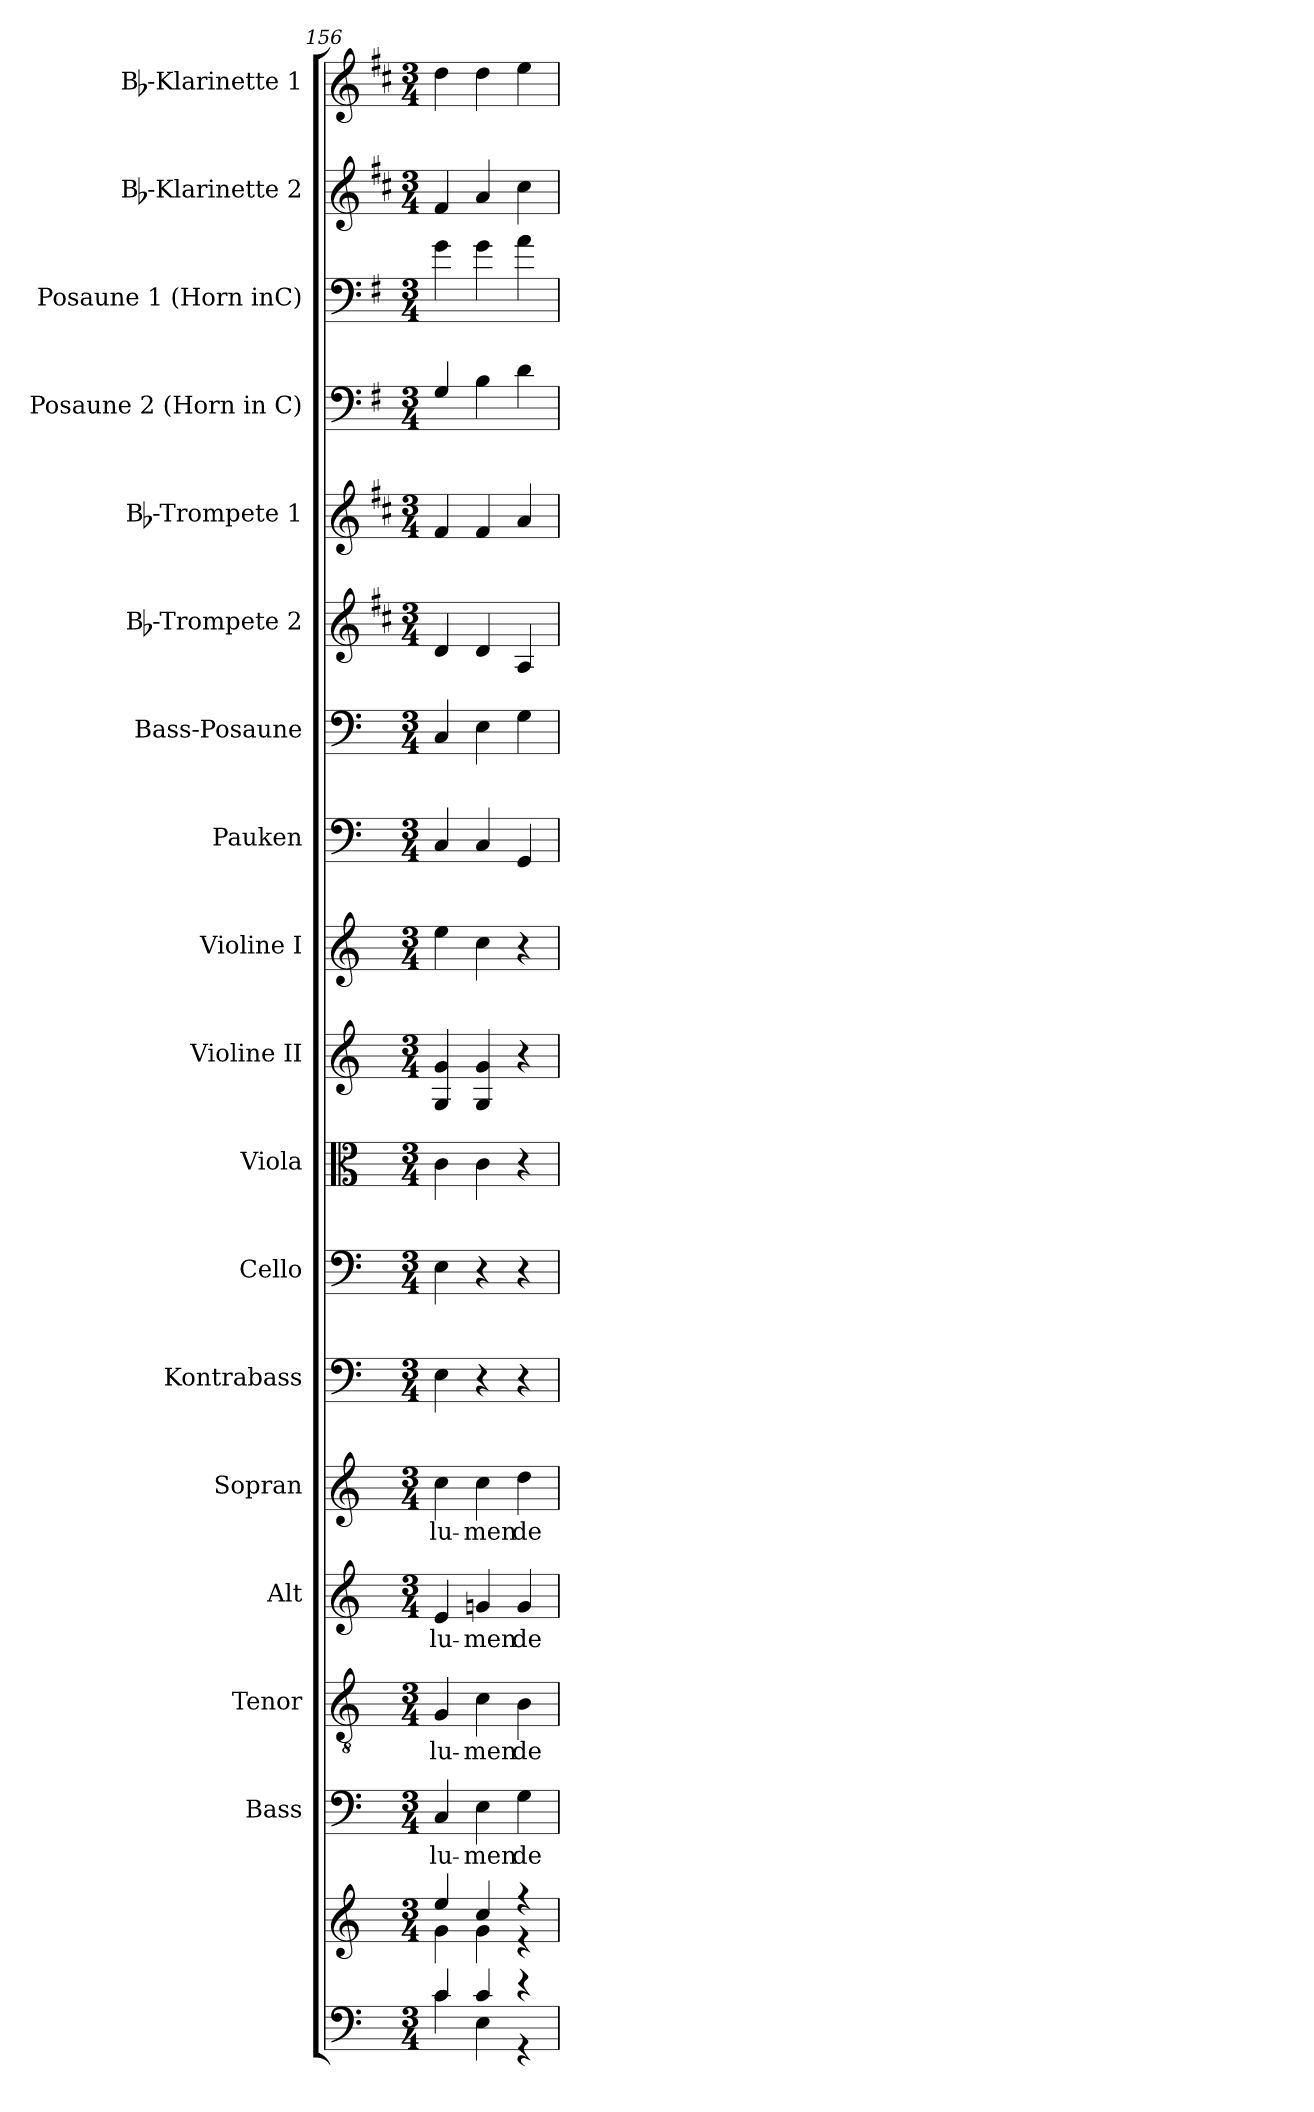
**kern	**kern	**kern	**text	**kern	**text	**kern	**text	**kern	**text	**kern	**kern	**kern	**kern	**kern	**kern	**kern	**kern	**kern	**kern	**kern	**kern	**kern
*part18	*part18	*part17	*part17	*part16	*part16	*part15	*part15	*part14	*part14	*part13	*part12	*part11	*part10	*part9	*part8	*part7	*part6	*part5	*part4	*part3	*part2	*part1
*staff19	*staff18	*staff17	*staff17	*staff16	*staff16	*staff15	*staff15	*staff14	*staff14	*staff13	*staff12	*staff11	*staff10	*staff9	*staff8	*staff7	*staff6	*staff5	*staff4	*staff3	*staff2	*staff1
*	*	*I"Bass	*	*I"Tenor	*	*I"Alt	*	*I"Sopran	*	*I"Kontrabass	*I"Cello	*I"Viola	*I"Violine II	*I"Violine I	*I"Pauken	*I"Bass-Posaune	*I"Bb-Trompete 2	*I"Bb-Trompete 1	*I"Posaune 2 (Horn in C)	*I"Posaune 1 (Horn inC)	*I"Bb-Klarinette 2	*I"Bb-Klarinette 1
*	*	*I'B.	*	*I'T.	*	*I'A.	*	*I'S.	*	*I'Kb.	*	*I'Vla.	*I'Vl. II	*I'Vl. I	*I'Pk.	*I'B-Pos.	*I'Bb Trp. 2	*I'Bb Trp. 1	*I'Pos. 2	*I'Pos. 1	*I'Bb Kl. 2	*I'Bb Kl. 1
*clefF4	*clefG2	*clefF4	*	*clefGv2	*	*clefG2	*	*clefG2	*	*clefF4	*clefF4	*clefC3	*clefG2	*clefG2	*clefF4	*clefF4	*clefG2	*clefG2	*clefF4	*clefF4	*clefG2	*clefG2
*	*	*	*	*	*	*	*	*	*	*ITrd7c12	*	*	*	*	*	*	*ITrd1c2	*ITrd1c2	*ITrd4c7	*ITrd4c7	*ITrd1c2	*ITrd1c2
*k[]	*k[]	*k[]	*	*k[]	*	*k[]	*	*k[]	*	*k[]	*k[]	*k[]	*k[]	*k[]	*k[]	*k[]	*k[]	*k[]	*k[]	*k[]	*k[]	*k[]
*C:	*C:	*C:	*	*C:	*	*C:	*	*C:	*	*C:	*C:	*C:	*C:	*C:	*C:	*C:	*C:	*C:	*C:	*C:	*C:	*C:
*M3/4	*M3/4	*M3/4	*	*M3/4	*	*M3/4	*	*M3/4	*	*M3/4	*M3/4	*M3/4	*M3/4	*M3/4	*M3/4	*M3/4	*M3/4	*M3/4	*M3/4	*M3/4	*M3/4	*M3/4
=156	=156	=156	=156	=156	=156	=156	=156	=156	=156	=156	=156	=156	=156	=156	=156	=156	=156	=156	=156	=156	=156	=156
*^	*^	*	*	*	*	*	*	*	*	*	*	*	*	*	*	*	*	*	*	*	*	*
!	!	!	!	!	!LO:LY:b	!	!LO:LY:b	!	!LO:LY:b	!	!LO:LY:b	!	!	!	!	!	!	!	!	!	!	!	!	!
4c/	4c\	4ee/	4g\	4C/	lu-	4G/	lu-	4e/	lu-	4cc\	lu-	4EE\	4E\	4c\	4G/ 4g/	4ee\	4C/	4C/	4c/	4e/	4C/	4c\	4e/	4cc\
!	!	!	!	!	!LO:LY:b	!	!LO:LY:b	!	!LO:LY:b	!	!LO:LY:b	!	!	!	!	!	!	!	!	!	!	!	!	!
4c/	4E\	4cc/	4g\	4E\	-men	4c\	-men	4gn/	-men	4cc\	-men	4r	4r	4c\	4G/ 4g/	4cc\	4C/	4E\	4c/	4e/	4E\	4c\	4g/	4cc\
!	!	!	!	!	!LO:LY:b	!	!LO:LY:b	!	!LO:LY:b	!	!LO:LY:b	!	!	!	!	!	!	!	!	!	!	!	!	!
4r	4r	4r	4r	4G\	de	4B\	de	4g/	de	4dd\	de	4r	4r	4r	4r	4r	4GG/	4G\	4G/	4g/	4G\	4d\	4b\	4dd\
*v	*v	*	*	*	*	*	*	*	*	*	*	*	*	*	*	*	*	*	*	*	*	*	*	*
*	*v	*v	*	*	*	*	*	*	*	*	*	*	*	*	*	*	*	*	*	*	*	*	*
=	=	=	=	=	=	=	=	=	=	=	=	=	=	=	=	=	=	=	=	=	=	=
*-	*-	*-	*-	*-	*-	*-	*-	*-	*-	*-	*-	*-	*-	*-	*-	*-	*-	*-	*-	*-	*-	*-
